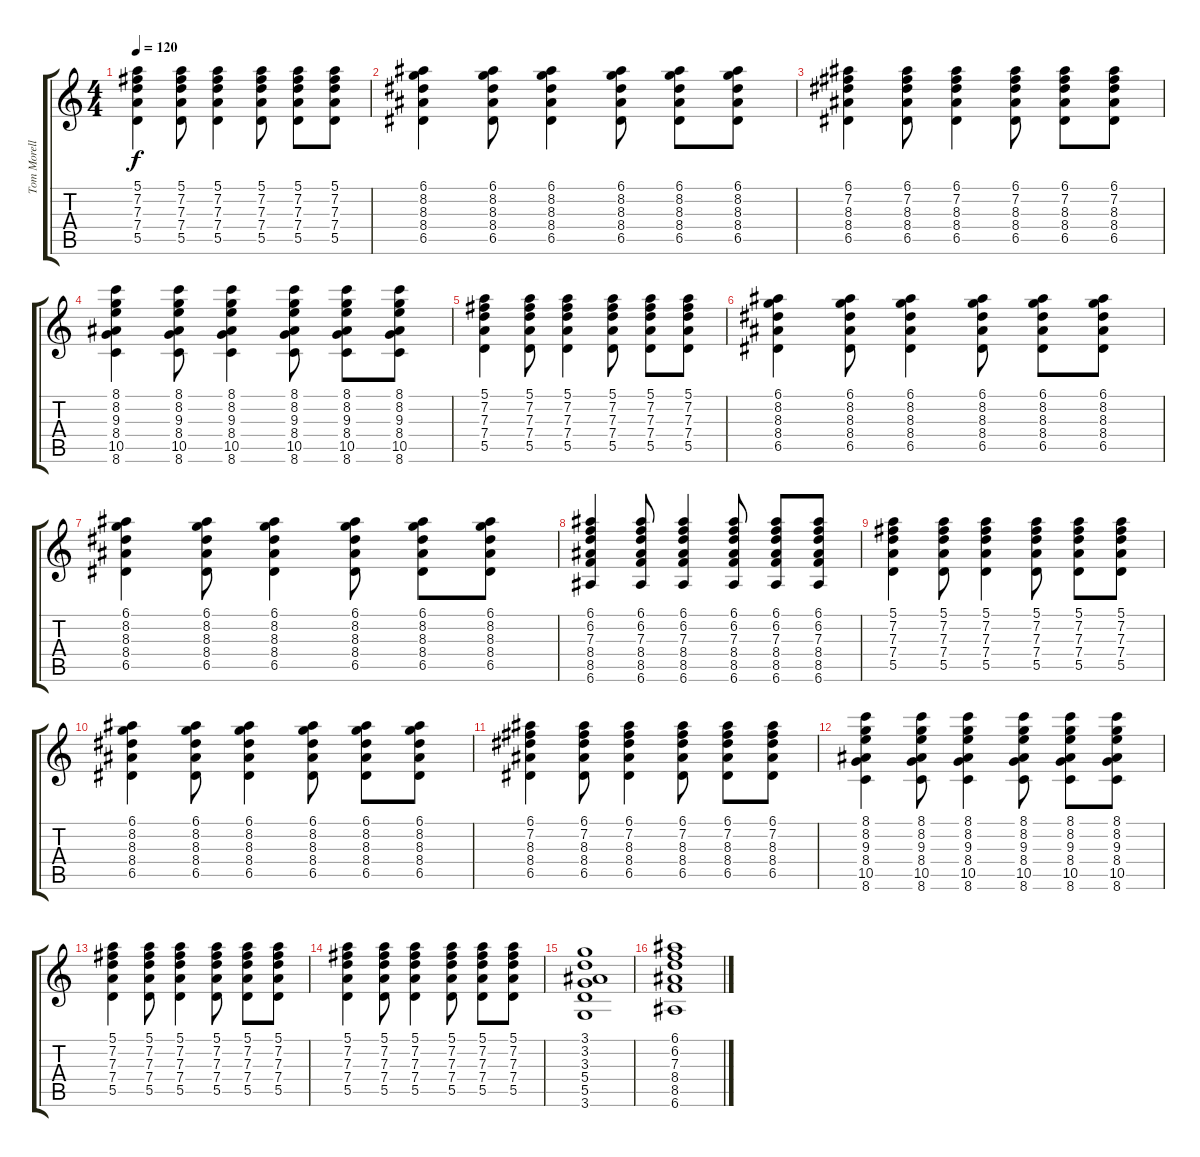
\track ("Tom Morello (Guitar)" "Tom Morell") {instrument electricguitarclean}
\staff {score tabs}
\tuning (E4 B3 G3 D3 A2 E2) {hide}
\ts (4 4)
\tempo 120
\clef g2
\ks c
(5.1 7.2 7.3 7.4 5.5).4{dy f} (5.1 7.2 7.3 7.4 5.5).8 (5.1 7.2 7.3 7.4 5.5).4 (5.1 7.2 7.3 7.4 5.5).8 (5.1 7.2 7.3 7.4 5.5).8 (5.1 7.2 7.3 7.4 5.5).8 |
(6.1 8.2 8.3 8.4 6.5).4 (6.1 8.2 8.3 8.4 6.5).8 (6.1 8.2 8.3 8.4 6.5).4 (6.1 8.2 8.3 8.4 6.5).8 (6.1 8.2 8.3 8.4 6.5).8 (6.1 8.2 8.3 8.4 6.5).8 |
(6.1 7.2 8.3 8.4 6.5).4 (6.1 7.2 8.3 8.4 6.5).8 (6.1 7.2 8.3 8.4 6.5).4 (6.1 7.2 8.3 8.4 6.5).8 (6.1 7.2 8.3 8.4 6.5).8 (6.1 7.2 8.3 8.4 6.5).8 |
(8.1 8.2 9.3 8.4 10.5 8.6).4 (8.1 8.2 9.3 8.4 10.5 8.6).8 (8.1 8.2 9.3 8.4 10.5 8.6).4 (8.1 8.2 9.3 8.4 10.5 8.6).8 (8.1 8.2 9.3 8.4 10.5 8.6).8 (8.1 8.2 9.3 8.4 10.5 8.6).8 |
(5.1 7.2 7.3 7.4 5.5).4 (5.1 7.2 7.3 7.4 5.5).8 (5.1 7.2 7.3 7.4 5.5).4 (5.1 7.2 7.3 7.4 5.5).8 (5.1 7.2 7.3 7.4 5.5).8 (5.1 7.2 7.3 7.4 5.5).8 |
(6.1 8.2 8.3 8.4 6.5).4 (6.1 8.2 8.3 8.4 6.5).8 (6.1 8.2 8.3 8.4 6.5).4 (6.1 8.2 8.3 8.4 6.5).8 (6.1 8.2 8.3 8.4 6.5).8 (6.1 8.2 8.3 8.4 6.5).8 |
(6.1 8.2 8.3 8.4 6.5).4 (6.1 8.2 8.3 8.4 6.5).8 (6.1 8.2 8.3 8.4 6.5).4 (6.1 8.2 8.3 8.4 6.5).8 (6.1 8.2 8.3 8.4 6.5).8 (6.1 8.2 8.3 8.4 6.5).8 |
(6.1 6.2 7.3 8.4 8.5 6.6).4 (6.1 6.2 7.3 8.4 8.5 6.6).8 (6.1 6.2 7.3 8.4 8.5 6.6).4 (6.1 6.2 7.3 8.4 8.5 6.6).8 (6.1 6.2 7.3 8.4 8.5 6.6).8 (6.1 6.2 7.3 8.4 8.5 6.6).8 |
(5.1 7.2 7.3 7.4 5.5).4 (5.1 7.2 7.3 7.4 5.5).8 (5.1 7.2 7.3 7.4 5.5).4 (5.1 7.2 7.3 7.4 5.5).8 (5.1 7.2 7.3 7.4 5.5).8 (5.1 7.2 7.3 7.4 5.5).8 |
(6.1 8.2 8.3 8.4 6.5).4 (6.1 8.2 8.3 8.4 6.5).8 (6.1 8.2 8.3 8.4 6.5).4 (6.1 8.2 8.3 8.4 6.5).8 (6.1 8.2 8.3 8.4 6.5).8 (6.1 8.2 8.3 8.4 6.5).8 |
(6.1 7.2 8.3 8.4 6.5).4 (6.1 7.2 8.3 8.4 6.5).8 (6.1 7.2 8.3 8.4 6.5).4 (6.1 7.2 8.3 8.4 6.5).8 (6.1 7.2 8.3 8.4 6.5).8 (6.1 7.2 8.3 8.4 6.5).8 |
(8.1 8.2 9.3 8.4 10.5 8.6).4 (8.1 8.2 9.3 8.4 10.5 8.6).8 (8.1 8.2 9.3 8.4 10.5 8.6).4 (8.1 8.2 9.3 8.4 10.5 8.6).8 (8.1 8.2 9.3 8.4 10.5 8.6).8 (8.1 8.2 9.3 8.4 10.5 8.6).8 |
(5.1 7.2 7.3 7.4 5.5).4 (5.1 7.2 7.3 7.4 5.5).8 (5.1 7.2 7.3 7.4 5.5).4 (5.1 7.2 7.3 7.4 5.5).8 (5.1 7.2 7.3 7.4 5.5).8 (5.1 7.2 7.3 7.4 5.5).8 |
(5.1 7.2 7.3 7.4 5.5).4 (5.1 7.2 7.3 7.4 5.5).8 (5.1 7.2 7.3 7.4 5.5).4 (5.1 7.2 7.3 7.4 5.5).8 (5.1 7.2 7.3 7.4 5.5).8 (5.1 7.2 7.3 7.4 5.5).8 |
(3.1 3.2 3.3 5.4 5.5 3.6).1{volume 11 instrument distortionguitar} |
(6.1 6.2 7.3 8.4 8.5 6.6).1
